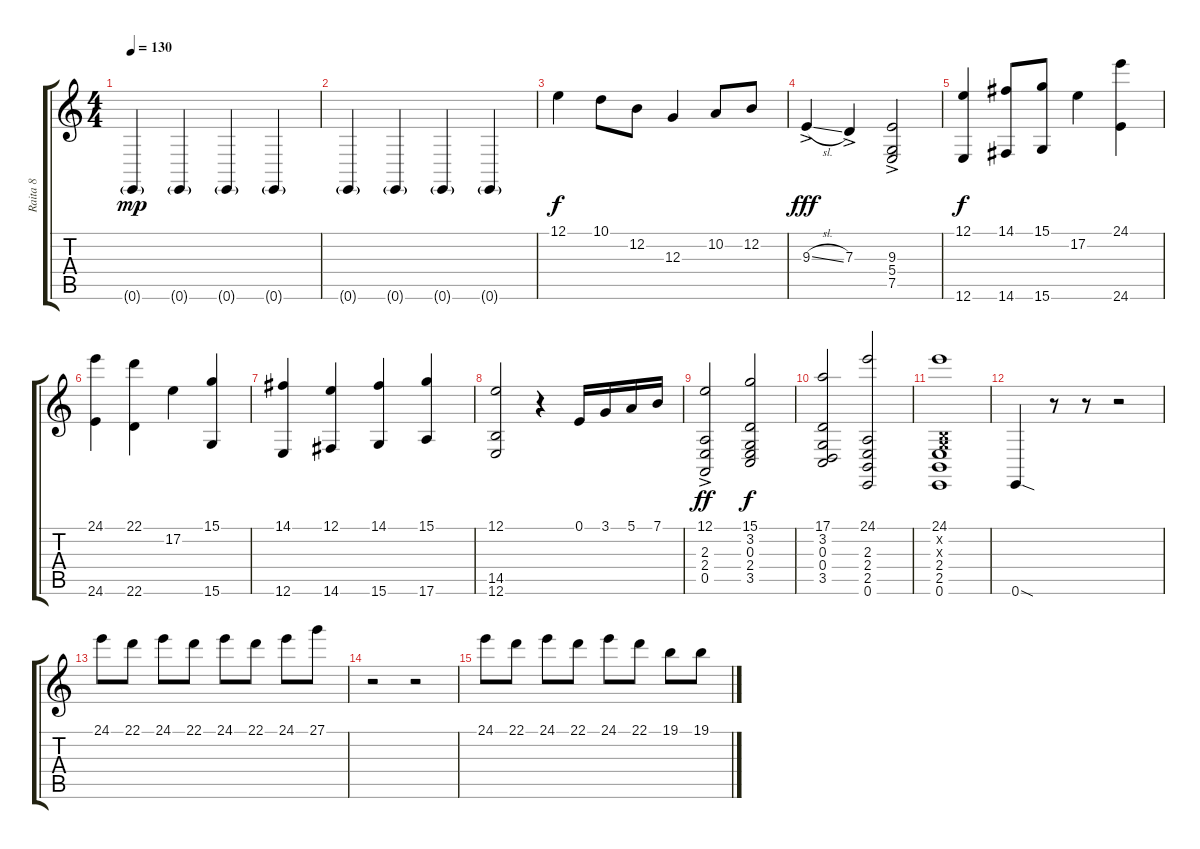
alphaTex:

\track ("Raita 8" "Raita 8") {instrument acousticgrandpiano}
\staff {score tabs}
\tuning (E4 B3 G3 D3 A2 E2) {hide}
\ts (4 4)
\tempo 130
\clef g2
\ks c
0.6{g}.4{dy mp} 0.6{g}.4 0.6{g}.4 0.6{g}.4 |
0.6{g}.4 0.6{g}.4 0.6{g}.4 0.6{g}.4 |
12.1.4{dy f} 10.1.8 12.2.8 12.3.4 10.2.8 12.2.8 |
9.3{sl ac}.4{dy fff} 7.3{ac}.4 (9.3 5.4{ac} 7.5).2 |
(12.1 12.6).4{dy f} (14.1 14.6).8 (15.1 15.6).8 17.2.4 (24.1 24.6).4 |
(24.1 24.6).4 (22.1 22.6).4 17.2.4 (15.1 15.6).4 |
(14.1 12.6).4 (12.1 14.6).4 (14.1 15.6).4 (15.1 17.6).4 |
(12.1 14.5 12.6).2 r.4 0.1.16 3.1.16 5.1.16 7.1.16 |
(12.1 2.3 2.4 0.5{ac}).2{dy ff} (15.1 3.2 0.3 2.4 3.5).2{dy f} |
(17.1 3.2 0.3 0.4 3.5).2 (24.1 2.3 2.4 2.5 0.6).2 |
(24.1 0.2{x} 0.3{x} 2.4 2.5 0.6).1 |
0.6{sod}.4 r.8 r.8 r.2 |
24.1.8 22.1.8 24.1.8 22.1.8 24.1.8 22.1.8 24.1.8 27.1.8 |
r.2 r.2 |
24.1.8 22.1.8 24.1.8 22.1.8 24.1.8 22.1.8 19.1.8 19.1.8
